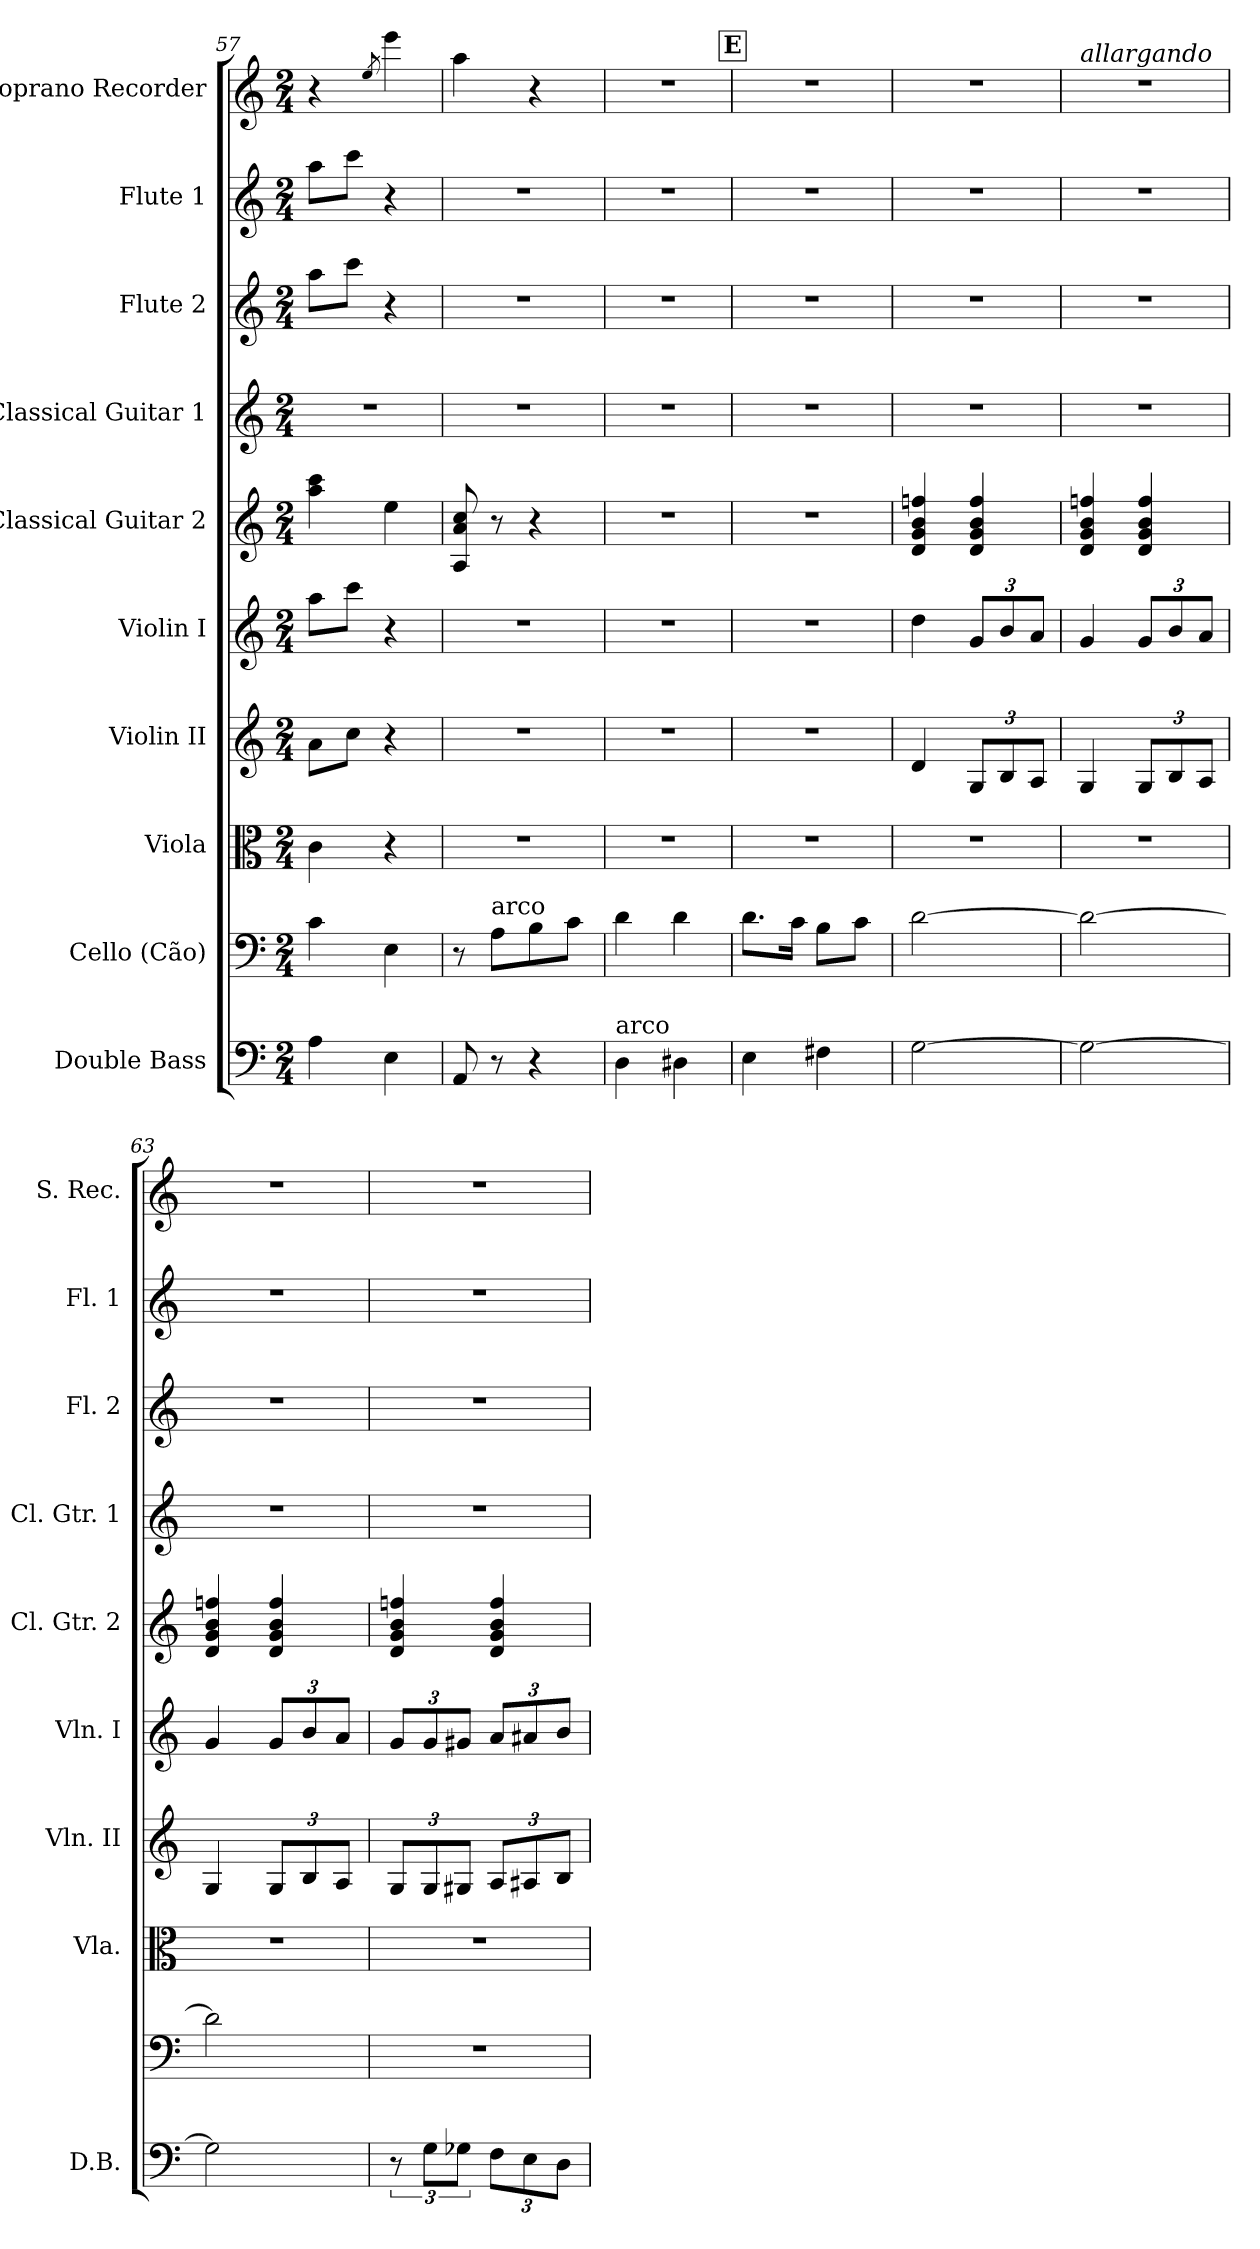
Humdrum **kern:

**kern	**kern	**kern	**kern	**kern	**kern	**kern	**kern	**kern	**kern
*part10	*part9	*part8	*part7	*part6	*part5	*part4	*part3	*part2	*part1
*staff10	*staff9	*staff8	*staff7	*staff6	*staff5	*staff4	*staff3	*staff2	*staff1
*I"Double Bass	*I"Cello (Cão)	*I"Viola	*I"Violin II	*I"Violin I	*I"Classical Guitar 2	*I"Classical Guitar 1	*I"Flute 2	*I"Flute 1	*I"Soprano Recorder
*I'D.B.	*	*I'Vla.	*I'Vln. II	*I'Vln. I	*I'Cl. Gtr. 2	*I'Cl. Gtr. 1	*I'Fl. 2	*I'Fl. 1	*I'S. Rec.
*clefF4	*clefF4	*clefC3	*clefG2	*clefG2	*clefG2	*clefG2	*clefG2	*clefG2	*clefG2
*ITrd7c12	*	*	*	*	*ITrd7c12	*ITrd7c12	*	*	*ITrd-7c-12
*k[]	*k[]	*k[]	*k[]	*k[]	*k[]	*k[]	*k[]	*k[]	*k[]
*C:	*C:	*C:	*C:	*C:	*C:	*C:	*C:	*C:	*C:
*M2/4	*M2/4	*M2/4	*M2/4	*M2/4	*M2/4	*M2/4	*M2/4	*M2/4	*M2/4
=57	=57	=57	=57	=57	=57	=57	=57	=57	=57
4AA\	4c\	4c\	8a\L	8aa\L	4a\ 4cc\	2r	8aa\L	8aa\L	4r
.	.	.	8cc\J	8ccc\J	.	.	8ccc\J	8ccc\J	.
.	.	.	.	.	.	.	.	.	8qeee/
4EE\	4E\	4r	4r	4r	4e\	.	4r	4r	4eeee\
=58	=58	=58	=58	=58	=58	=58	=58	=58	=58
8AAA/	8r	2r	2r	2r	8AA/ 8A/ 8c/	2r	2r	2r	4aaa\
!	!LO:TX:a:t=arco	!	!	!	!	!	!	!	!
8r	8A\L	.	.	.	8r	.	.	.	.
4r	8B\	.	.	.	4r	.	.	.	4r
.	8c\J	.	.	.	.	.	.	.	.
=59	=59	=59	=59	=59	=59	=59	=59	=59	=59
!LO:TX:a:t=arco	!	!	!	!	!	!	!	!	!
4DD\	4d\	2r	2r	2r	2r	2r	2r	2r	2r
4DD#X\	4d\	.	.	.	.	.	.	.	.
!!LO:PB:g=z
!!LO:REH:place=s1:a:B:fs=12:t=E
=60	=60	=60	=60	=60	=60	=60	=60	=60	=60
4EE\	8.d\L	2r	2r	2r	2r	2r	2r	2r	2r
.	16c\Jk	.	.	.	.	.	.	.	.
4FF#X\	8B\L	.	.	.	.	.	.	.	.
.	8c\J	.	.	.	.	.	.	.	.
=61	=61	=61	=61	=61	=61	=61	=61	=61	=61
[2GG\	[2d\	2r	4d/	4dd\	4D/ 4G/ 4B/ 4fni/	2r	2r	2r	2r
.	.	.	12G/L	12g/L	4D/ 4G/ 4B/ 4f/	.	.	.	.
.	.	.	12B/	12b/	.	.	.	.	.
.	.	.	12A/J	12a/J	.	.	.	.	.
=62	=62	=62	=62	=62	=62	=62	=62	=62	=62
!	!	!	!	!	!	!	!	!	!LO:TX:a:i:t=allargando
2GG\_	2d\_	2r	4G/	4g/	4D/ 4G/ 4B/ 4fni/	2r	2r	2r	2r
.	.	.	12G/L	12g/L	4D/ 4G/ 4B/ 4f/	.	.	.	.
.	.	.	12B/	12b/	.	.	.	.	.
.	.	.	12A/J	12a/J	.	.	.	.	.
=63	=63	=63	=63	=63	=63	=63	=63	=63	=63
2GG\]	2d\]	2r	4G/	4g/	4D/ 4G/ 4B/ 4fni/	2r	2r	2r	2r
.	.	.	12G/L	12g/L	4D/ 4G/ 4B/ 4f/	.	.	.	.
.	.	.	12B/	12b/	.	.	.	.	.
.	.	.	12A/J	12a/J	.	.	.	.	.
=64	=64	=64	=64	=64	=64	=64	=64	=64	=64
12r	2r	2r	12G/L	12g/L	4D/ 4G/ 4B/ 4fni/	2r	2r	2r	2r
12GG\L	.	.	12G/	12g/	.	.	.	.	.
12GG-X\J	.	.	12G#X/J	12g#X/J	.	.	.	.	.
12FF\L	.	.	12A/L	12a/L	4D/ 4G/ 4B/ 4f/	.	.	.	.
12EE\	.	.	12A#X/	12a#X/	.	.	.	.	.
12DD\J	.	.	12B/J	12b/J	.	.	.	.	.
=	=	=	=	=	=	=	=	=	=
*-	*-	*-	*-	*-	*-	*-	*-	*-	*-
